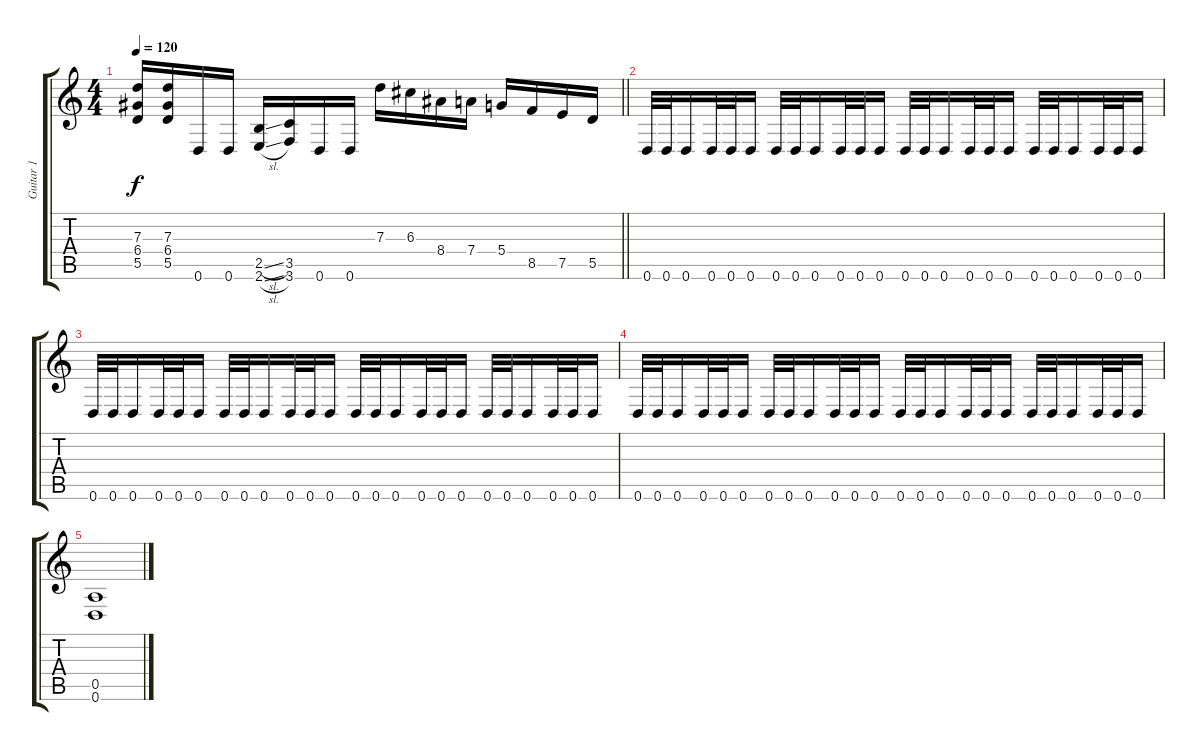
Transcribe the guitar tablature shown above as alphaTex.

\track ("Guitar 1" "Guitar 1") {instrument distortionguitar}
\staff {score tabs}
\tuning (E4 B3 G3 D3 A2 D2) {hide}
\ts (4 4)
\tempo 120
\clef g2
\barLineRight lightlight
\ks c
(7.3 6.4 5.5).16{dy f} (7.3 6.4 5.5).16 0.6.16 0.6.16 (2.5{sl} 2.6{sl}).16 (3.5 3.6).16 0.6.16 0.6.16 7.3.16 6.3.16 8.4.16 7.4.16 5.4.16 8.5.16 7.5.16 5.5.16 |
\section ("" "")
0.6.32 0.6.32 0.6.16 0.6.32 0.6.32 0.6.16 0.6.32 0.6.32 0.6.16 0.6.32 0.6.32 0.6.16 0.6.32 0.6.32 0.6.16 0.6.32 0.6.32 0.6.16 0.6.32 0.6.32 0.6.16 0.6.32 0.6.32 0.6.16 |
0.6.32 0.6.32 0.6.16 0.6.32 0.6.32 0.6.16 0.6.32 0.6.32 0.6.16 0.6.32 0.6.32 0.6.16 0.6.32 0.6.32 0.6.16 0.6.32 0.6.32 0.6.16 0.6.32 0.6.32 0.6.16 0.6.32 0.6.32 0.6.16 |
0.6.32 0.6.32 0.6.16 0.6.32 0.6.32 0.6.16 0.6.32 0.6.32 0.6.16 0.6.32 0.6.32 0.6.16 0.6.32 0.6.32 0.6.16 0.6.32 0.6.32 0.6.16 0.6.32 0.6.32 0.6.16 0.6.32 0.6.32 0.6.16 |
(0.5 0.6).1
